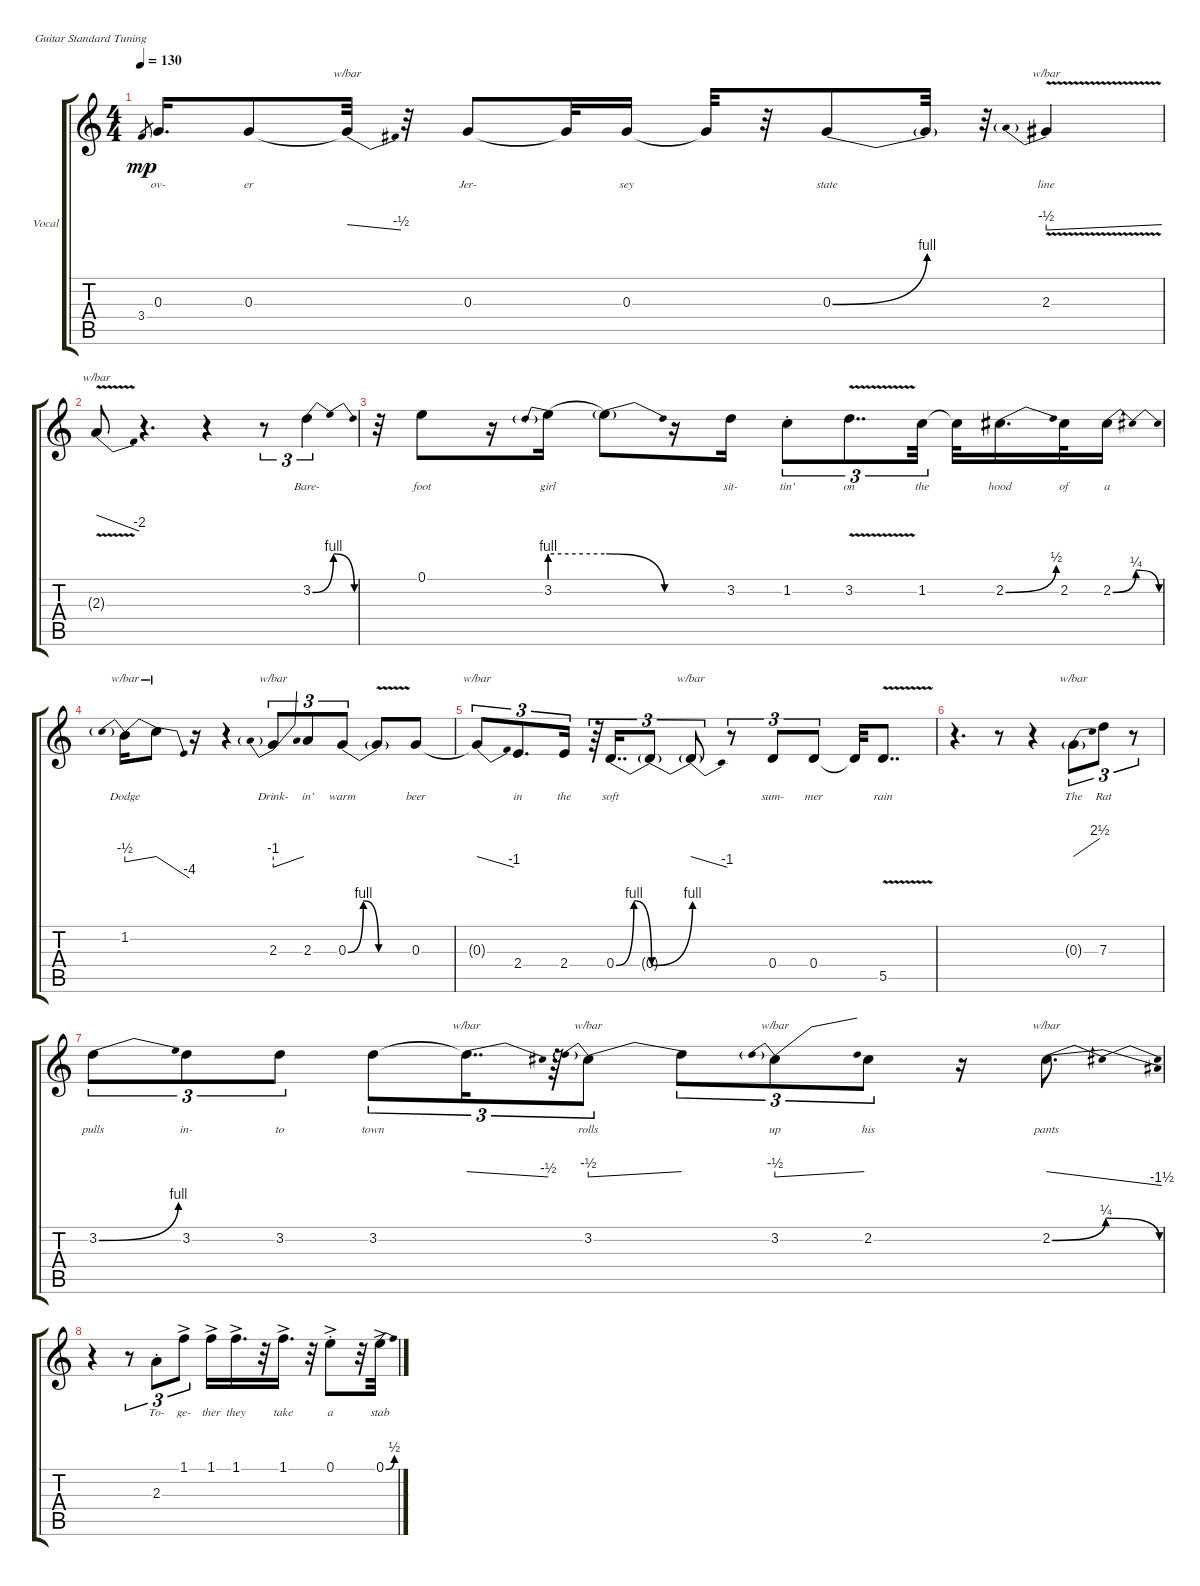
\defaultSystemsLayout 4
\bracketExtendMode groupsimilarinstruments
\firstSystemTrackNameOrientation horizontal
\otherSystemsTrackNameOrientation horizontal
\track ("Vocal" "Vocal") {instrument electricguitarclean}
\staff {score tabs}
\tuning (E4 B3 G3 D3 A2 E2)
\ts (4 4)
\tempo 130
\clef g2
\scale
0.333333
\ks c
3.4.8{lyrics (0 "") lyrics (1 "") lyrics (2 "") lyrics (3 "") lyrics (4 "") gr dy mp} 0.3.16{d lyrics (0 "ov-") lyrics (1 "") lyrics (2 "") lyrics (3 "") lyrics (4 "")} 0.3.8{lyrics (0 "er") lyrics (1 "") lyrics (2 "") lyrics (3 "") lyrics (4 "")} 0.3{t}.32{tbe (dive default 3 0 60 -2) lyrics (0 "") lyrics (1 "") lyrics (2 "") lyrics (3 "") lyrics (4 "")} r.32 0.3.8{lyrics (0 "Jer-") lyrics (1 "") lyrics (2 "") lyrics (3 "") lyrics (4 "")} 0.3{t}.32{lyrics (0 "") lyrics (1 "") lyrics (2 "") lyrics (3 "") lyrics (4 "")} 0.3.16{lyrics (0 "sey") lyrics (1 "") lyrics (2 "") lyrics (3 "") lyrics (4 "")} 0.3{t}.32{lyrics (0 "") lyrics (1 "") lyrics (2 "") lyrics (3 "") lyrics (4 "")} r.32 0.3{be (bend 22.8 0 39.6 4)}.8{lyrics (0 "state") lyrics (1 "") lyrics (2 "") lyrics (3 "") lyrics (4 "")} 0.3{be (hold 0 0 60 0) t}.32{lyrics (0 "") lyrics (1 "") lyrics (2 "") lyrics (3 "") lyrics (4 "")} r.32 2.3{v}.4{tbe (predivedive default 0 -2 8.4 0) lyrics (0 "line") lyrics (1 "") lyrics (2 "") lyrics (3 "") lyrics (4 "")} |
\scale
0.333333 2.3{t}.8{tbe (dive default 41.4 0 60 -8) lyrics (0 "") lyrics (1 "") lyrics (2 "") lyrics (3 "") lyrics (4 "")} r.4{d} r.4 r.8{tu (3 2)} 3.2{be (bendrelease 0 0 9 4 49.199999999999996 4 59.4 0)}.4{tu (3 2) lyrics (0 "Bare-") lyrics (1 "") lyrics (2 "") lyrics (3 "") lyrics (4 "")} |
\scale
0.333333 r.32 0.1.8{lyrics (0 "foot") lyrics (1 "") lyrics (2 "") lyrics (3 "") lyrics (4 "")} r.16 3.2{be (prebend 0 4 60 4)}.16{lyrics (0 "girl") lyrics (1 "") lyrics (2 "") lyrics (3 "") lyrics (4 "")} 3.2{be (release 0.6 4 56.4 0) t}.8{lyrics (0 "") lyrics (1 "") lyrics (2 "") lyrics (3 "") lyrics (4 "")} r.16 3.2.16{lyrics (0 "sit-") lyrics (1 "") lyrics (2 "") lyrics (3 "") lyrics (4 "")} 1.2{st}.8{tu (3 2) lyrics (0 "tin’") lyrics (1 "") lyrics (2 "") lyrics (3 "") lyrics (4 "")} 3.2{v}.8{dd tu (3 2) lyrics (0 "on") lyrics (1 "") lyrics (2 "") lyrics (3 "") lyrics (4 "")} 1.2.32{tu (3 2) lyrics (0 "the") lyrics (1 "") lyrics (2 "") lyrics (3 "") lyrics (4 "")} 1.2{t}.32{lyrics (0 "") lyrics (1 "") lyrics (2 "") lyrics (3 "") lyrics (4 "")} 2.2{be (bend 0 0 37.8 2)}.16{d lyrics (0 "hood") lyrics (1 "") lyrics (2 "") lyrics (3 "") lyrics (4 "")} 2.2.32{lyrics (0 "of") lyrics (1 "") lyrics (2 "") lyrics (3 "") lyrics (4 "")} 2.2{be (bendrelease 0 0 18.599999999999998 1 37.199999999999996 1 55.199999999999996 0)}.16{lyrics (0 "a") lyrics (1 "") lyrics (2 "") lyrics (3 "") lyrics (4 "")} |
\scale
0.333333 1.2.16{tbe (predivedive default 0 -2 28.2 0) lyrics (0 "Dodge") lyrics (1 "") lyrics (2 "") lyrics (3 "") lyrics (4 "")} 1.2{t}.8{tbe (dive default 18.599999999999998 0 60 -16) lyrics (0 "") lyrics (1 "") lyrics (2 "") lyrics (3 "") lyrics (4 "")} r.16 r.4 2.3.8{tu (3 2) tbe (predivedive default 0 -4 29.4 0) lyrics (0 "Drink-") lyrics (1 "") lyrics (2 "") lyrics (3 "") lyrics (4 "")} 2.3.8{tu (3 2) lyrics (0 "in’") lyrics (1 "") lyrics (2 "") lyrics (3 "") lyrics (4 "")} 0.3{be (bendrelease 0 0 2.4 4 2.4 4 51.6 0)}.8{tu (3 2) lyrics (0 "warm") lyrics (1 "") lyrics (2 "") lyrics (3 "") lyrics (4 "")} 0.3{be (hold 0 0 60 0) v t}.8{lyrics (0 "") lyrics (1 "") lyrics (2 "") lyrics (3 "") lyrics (4 "")} 0.3.8{lyrics (0 "beer") lyrics (1 "") lyrics (2 "") lyrics (3 "") lyrics (4 "")} |
\scale
0.333333 0.3{t}.8{tu (3 2) tbe (dive default 0 0 10.2 -4) lyrics (0 "") lyrics (1 "") lyrics (2 "") lyrics (3 "") lyrics (4 "") beam merge} 2.4.8{d tu (3 2) lyrics (0 "in") lyrics (1 "") lyrics (2 "") lyrics (3 "") lyrics (4 "") beam merge} 2.4.16{tu (3 2) lyrics (0 "the") lyrics (1 "") lyrics (2 "") lyrics (3 "") lyrics (4 "") beam split} r.64{tu (3 2)} 0.4{be (bendrelease 0 0 0.6 4 17.4 4 44.4 0)}.16{dd tu (3 2) lyrics (0 "soft") lyrics (1 "") lyrics (2 "") lyrics (3 "") lyrics (4 "") beam merge} 0.4{be (bend 6.6 0 33.6 4) t}.8{tu (3 2) lyrics (0 "") lyrics (1 "") lyrics (2 "") lyrics (3 "") lyrics (4 "") beam split} 0.4{be (hold 0 0 60 0) t}.8{tu (3 2) tbe (dive default 19.8 0 38.4 -4) lyrics (0 "") lyrics (1 "") lyrics (2 "") lyrics (3 "") lyrics (4 "") beam split} r.8{tu (3 2) beam split} 0.4.8{tu (3 2) lyrics (0 "sum-") lyrics (1 "") lyrics (2 "") lyrics (3 "") lyrics (4 "") beam merge} 0.4.8{tu (3 2) lyrics (0 "mer") lyrics (1 "") lyrics (2 "") lyrics (3 "") lyrics (4 "") beam split} 0.4{t}.32{lyrics (0 "") lyrics (1 "") lyrics (2 "") lyrics (3 "") lyrics (4 "") beam merge} 5.5{v}.8{dd lyrics (0 "rain") lyrics (1 "") lyrics (2 "") lyrics (3 "") lyrics (4 "")} |
\scale
0.333333 r.4{d lyrics (0 "") lyrics (1 "") lyrics (2 "") lyrics (3 "") lyrics (4 "")} r.8 r.4 0.3{g}.8{tu (3 2) tbe (dive default 18.599999999999998 0 60 10) lyrics (0 "The") lyrics (1 "") lyrics (2 "") lyrics (3 "") lyrics (4 "")} 7.3.8{tu (3 2) lyrics (0 "Rat") lyrics (1 "") lyrics (2 "") lyrics (3 "") lyrics (4 "")} r.8{tu (3 2)} |
\scale
0.333333 3.2{be (bend 3.5999999999999996 0 19.2 4)}.8{tu (3 2) lyrics (0 "pulls") lyrics (1 "") lyrics (2 "") lyrics (3 "") lyrics (4 "")} 3.2.8{tu (3 2) lyrics (0 "in-") lyrics (1 "") lyrics (2 "") lyrics (3 "") lyrics (4 "")} 3.2.8{tu (3 2) lyrics (0 "to") lyrics (1 "") lyrics (2 "") lyrics (3 "") lyrics (4 "")} 3.2.8{tu (3 2) lyrics (0 "town") lyrics (1 "") lyrics (2 "") lyrics (3 "") lyrics (4 "")} 3.2{t}.16{dd tu (3 2) tbe (dive default 0.6 0 21 -2) lyrics (0 "") lyrics (1 "") lyrics (2 "") lyrics (3 "") lyrics (4 "")} r.64{tu (3 2)} 3.2.8{tu (3 2) tbe (predivedive default 0 -2 18.599999999999998 0) lyrics (0 "rolls") lyrics (1 "") lyrics (2 "") lyrics (3 "") lyrics (4 "") beam split} 3.2{t}.8{tu (3 2) lyrics (0 "") lyrics (1 "") lyrics (2 "") lyrics (3 "") lyrics (4 "")} 3.2.8{tu (3 2) tbe (predivedive default 0 -2 15 0) lyrics (0 "up") lyrics (1 "") lyrics (2 "") lyrics (3 "") lyrics (4 "")} 2.2.8{tu (3 2) lyrics (0 "his") lyrics (1 "") lyrics (2 "") lyrics (3 "") lyrics (4 "")} r.16 2.2{be (bendrelease 5.3999999999999995 0 15.6 1 29.4 1 42.6 0)}.8{d tbe (dive default 49.8 0 60 -6) lyrics (0 "pants") lyrics (1 "") lyrics (2 "") lyrics (3 "") lyrics (4 "")} |
\scale
0.333333 r.4 r.8{tu (3 2)} 2.3{st}.8{tu (3 2) lyrics (0 "To-") lyrics (1 "") lyrics (2 "") lyrics (3 "") lyrics (4 "")} 1.1{ac}.8{tu (3 2) lyrics (0 "ge-") lyrics (1 "") lyrics (2 "") lyrics (3 "") lyrics (4 "")} 1.1{ac}.16{lyrics (0 "ther") lyrics (1 "") lyrics (2 "") lyrics (3 "") lyrics (4 "")} 1.1{ac}.16{d lyrics (0 "they") lyrics (1 "") lyrics (2 "") lyrics (3 "") lyrics (4 "")} r.32 1.1{ac}.16{d lyrics (0 "take") lyrics (1 "") lyrics (2 "") lyrics (3 "") lyrics (4 "")} r.32 0.1{ac st}.8{lyrics (0 "a") lyrics (1 "") lyrics (2 "") lyrics (3 "") lyrics (4 "")} r.32 0.1{be (bend 0 0 15 2) ac}.32{lyrics (0 "stab") lyrics (1 "") lyrics (2 "") lyrics (3 "") lyrics (4 "")}
